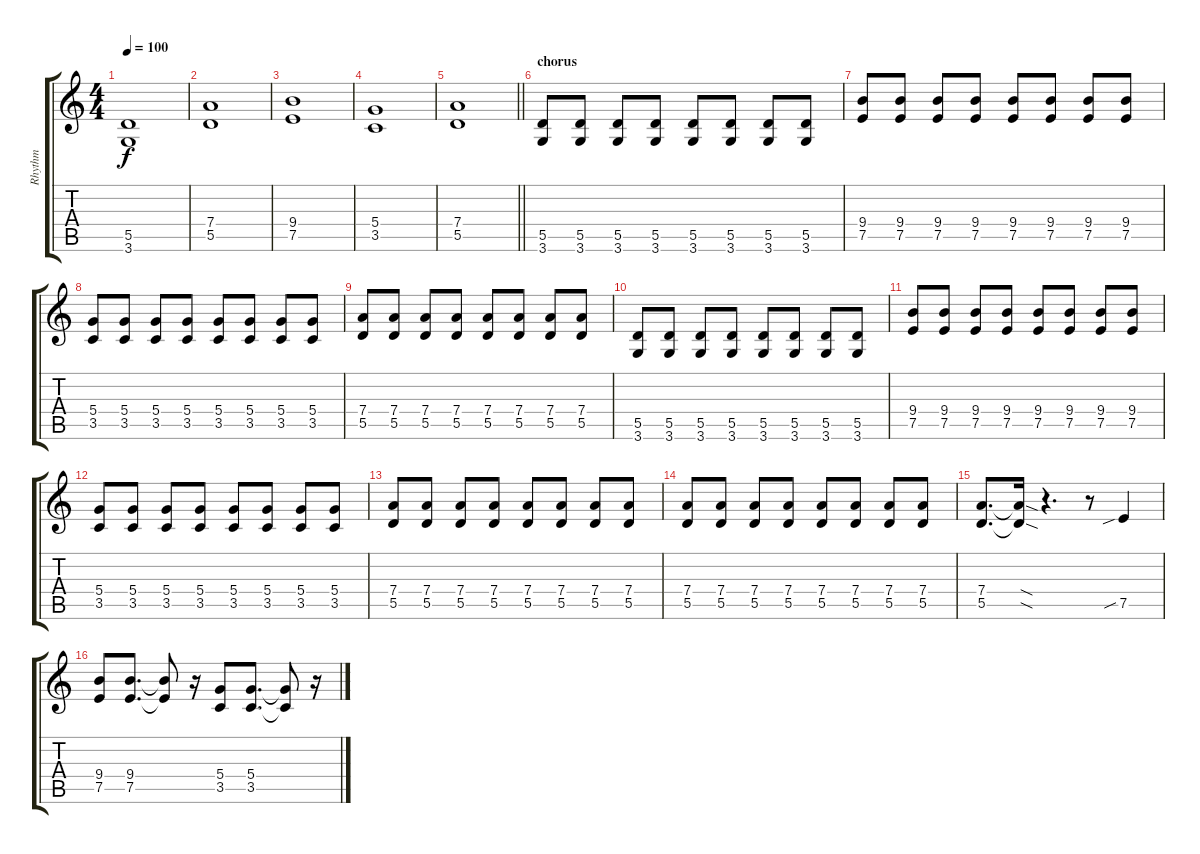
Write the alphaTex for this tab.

\track ("Rhythm" "Rhythm") {instrument overdrivenguitar}
\staff {score tabs}
\tuning (E4 B3 G3 D3 A2 E2) {hide}
\ts (4 4)
\tempo 100
\clef g2
\ks c
(5.5 3.6).1{dy f} |
(7.4 5.5).1 |
(9.4 7.5).1 |
(5.4 3.5).1 |
\barLineRight lightlight
(7.4 5.5).1 |
\section ("" "chorus")
(5.5 3.6).8 (5.5 3.6).8 (5.5 3.6).8 (5.5 3.6).8 (5.5 3.6).8 (5.5 3.6).8 (5.5 3.6).8 (5.5 3.6).8 |
(9.4 7.5).8 (9.4 7.5).8 (9.4 7.5).8 (9.4 7.5).8 (9.4 7.5).8 (9.4 7.5).8 (9.4 7.5).8 (9.4 7.5).8 |
(5.4 3.5).8 (5.4 3.5).8 (5.4 3.5).8 (5.4 3.5).8 (5.4 3.5).8 (5.4 3.5).8 (5.4 3.5).8 (5.4 3.5).8 |
(7.4 5.5).8 (7.4 5.5).8 (7.4 5.5).8 (7.4 5.5).8 (7.4 5.5).8 (7.4 5.5).8 (7.4 5.5).8 (7.4 5.5).8 |
(5.5 3.6).8 (5.5 3.6).8 (5.5 3.6).8 (5.5 3.6).8 (5.5 3.6).8 (5.5 3.6).8 (5.5 3.6).8 (5.5 3.6).8 |
(9.4 7.5).8 (9.4 7.5).8 (9.4 7.5).8 (9.4 7.5).8 (9.4 7.5).8 (9.4 7.5).8 (9.4 7.5).8 (9.4 7.5).8 |
(5.4 3.5).8 (5.4 3.5).8 (5.4 3.5).8 (5.4 3.5).8 (5.4 3.5).8 (5.4 3.5).8 (5.4 3.5).8 (5.4 3.5).8 |
(7.4 5.5).8 (7.4 5.5).8 (7.4 5.5).8 (7.4 5.5).8 (7.4 5.5).8 (7.4 5.5).8 (7.4 5.5).8 (7.4 5.5).8 |
(7.4 5.5).8 (7.4 5.5).8 (7.4 5.5).8 (7.4 5.5).8 (7.4 5.5).8 (7.4 5.5).8 (7.4 5.5).8 (7.4 5.5).8 |
(7.4 5.5).8{d volume 14} (7.4{sod t} 5.5{sod t}).16 r.4{d} r.8 7.5{sib}.4 |
(9.4 7.5).8 (9.4 7.5).8{d} (9.4{t} 7.5{t}).8 r.16 (5.4 3.5).8 (5.4 3.5).8{d} (5.4{t} 3.5{t}).8 r.16
